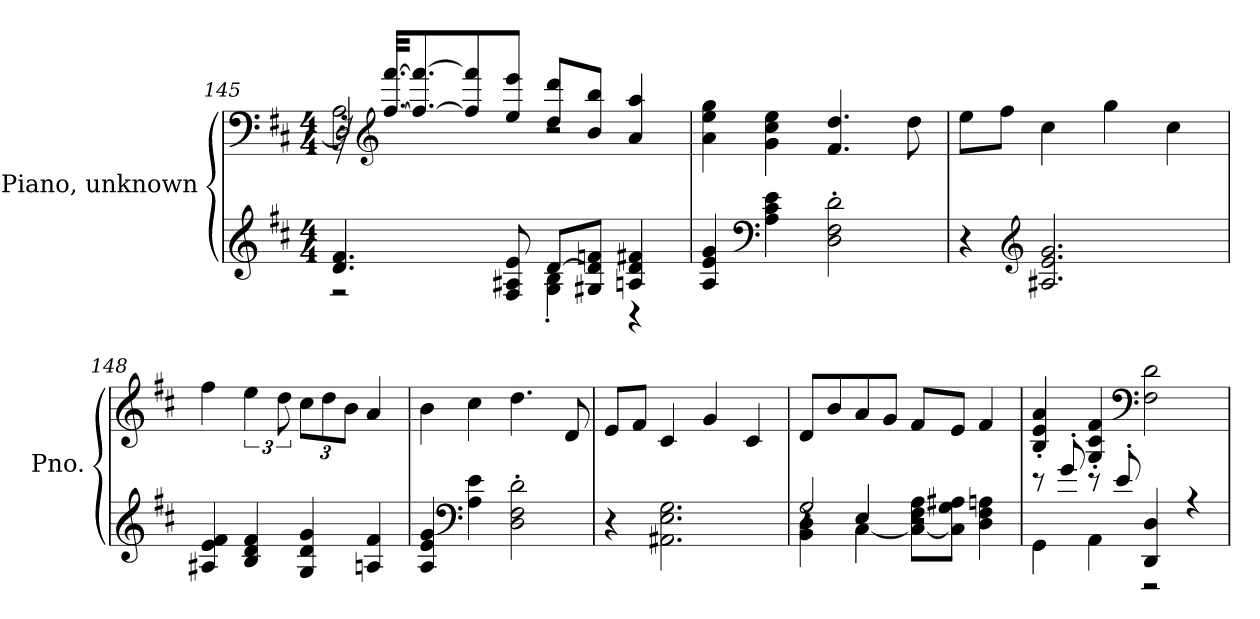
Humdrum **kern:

**kern	**kern
*part1	*part1
*staff2	*staff1
*I"Piano, unknown	*
*I'Pno.	*
*clefG2	*clefF4
*k[f#c#]	*k[f#c#]
*M4/4	*M4/4
=145	=145
*^	*^
*	*	*	*^
4.d/ 4.f#/	2r	64r	2A\	2D/]
*	*	*clefG2	*	*
.	.	[32.ff#/ [32.fff#/KKL	.	.
.	.	8.ff#/_ 8.fff#/_	.	.
.	.	8ff#/] 8fff#/]	.	.
8F#/ 8A#X/ 8e/	.	8ee/ 8eee/J	.	.
[8d/L	4G\' 4B\'	8dd/ 8ddd/L	2r	2r
8G#X/ 8d/] 8fn/J	.	8b/ 8bb/J	.	.
4An/ 4d/ 4f#X/	4r	4a/ 4aa/	.	.
*v	*v	*	*	*
*	*v	*v	*v
!!LO:PB:g=z
=146	=146
4A/ 4e/ 4g/	4a\ 4ee\ 4gg\
*clefF4	*
4A\ 4c#\ 4e\	4g\ 4cc#\ 4ee\
2D\' 2F#\' 2d\'	4.f#/ 4.dd/
.	8dd\
=147	=147
4r	8ee\L
.	8ff#\J
*clefG2	*
2.A#X/ 2.e/ 2.g/	4cc#\
.	4gg\
.	4cc#\
=148	=148
4A#X/ 4e/ 4f#/	4ff#\
4B/ 4d/ 4f#/	6ee\
.	12dd\
*	*Xbrackettup
4G/ 4d/ 4g/	12cc#\L
.	12dd\
.	12b\J
4An/ 4f#/	4a/
=149	=149
4A/ 4e/ 4g/	4b\
*clefF4	*
4A\ 4e\	4cc#\
2D\' 2F#\' 2d\'	4.dd\
.	8d/
=150	=150
4r	8e/L
.	8f#/J
2.AA#X\ 2.E\ 2.G\	4c#/
.	4g/
.	4c#/
!!LO:LB:g=z
=151	=151
*^	*
*	*^	*
2G/	4BB\ 4D\	4r	8d/L
.	.	.	8b/
.	[4C#\	4E/	8a/
.	.	.	8g/J
2r	8C#\_ 8F#\ 8A\L	2r	8f#/L
.	8C#\] 8G\ 8A#X\J	.	8e/J
.	4D\ 4F#\ 4An\	.	4f#/
*	*v	*v	*
=152	=152	=152
8r	4GG\	4B/' 4e/' 4a/'
8g'/	.	.
8r	4AA\	4G/' 4c#/' 4f#/'
8e'/	.	.
*	*	*clefF4
4DD/ 4D/	2r	2F#\ 2d\
4r	.	.
*v	*v	*
=	=
*-	*-
